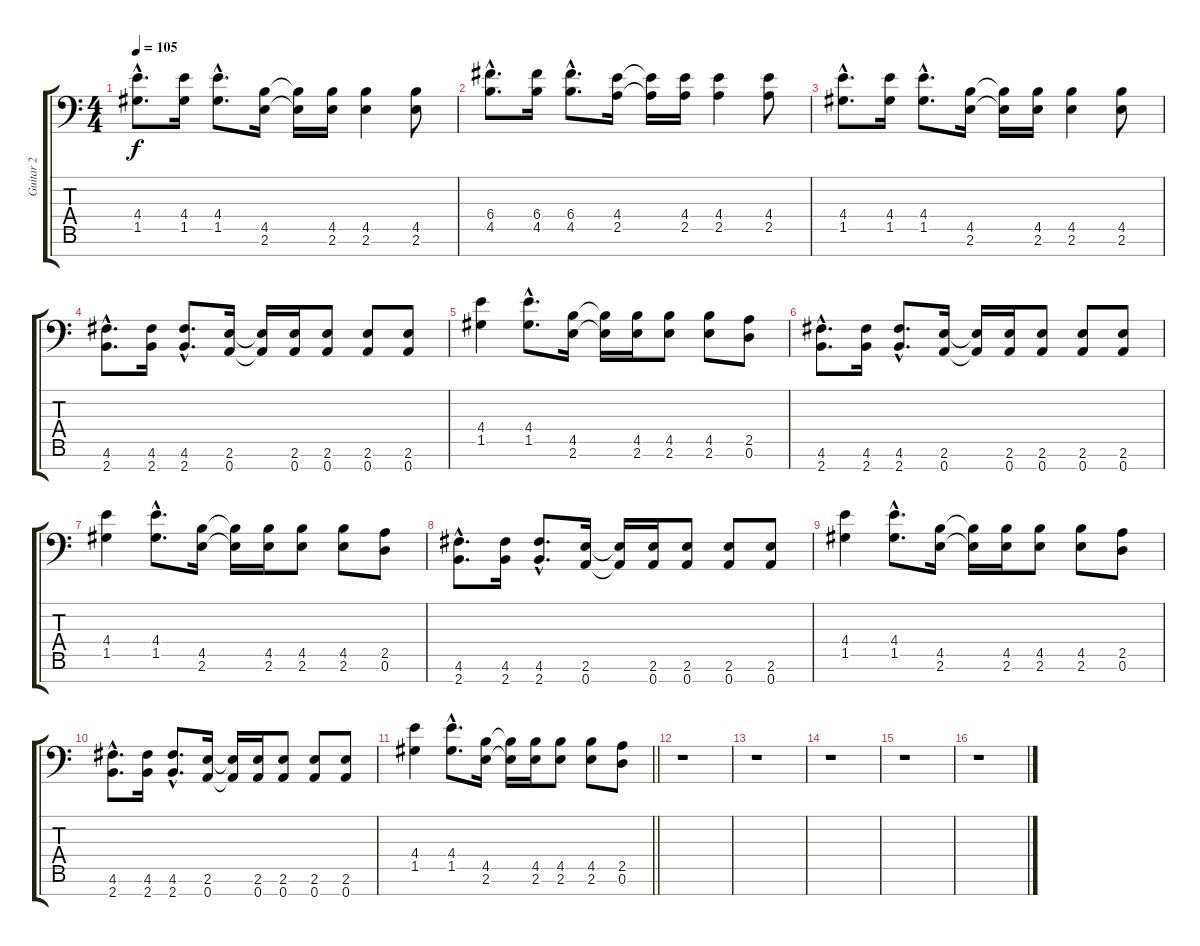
\track ("Guitar 2" "Guitar 2") {instrument overdrivenguitar}
\staff {score tabs}
\tuning (D4 A3 F3 C3 G2 D2 A1) {hide}
\ts (4 4)
\tempo 105
\clef f4
\ks aminor
(4.4{hac} 1.5{hac}).8{d dy f} (4.4 1.5).16 (4.4{hac} 1.5{hac}).8{d} (4.5 2.6).16 (4.5{t} 2.6{t}).16 (4.5 2.6).16 (4.5 2.6).4 (4.5 2.6).8 |
(6.4{hac} 4.5{hac}).8{d} (6.4 4.5).16 (6.4{hac} 4.5{hac}).8{d} (4.4 2.5).16 (4.4{t} 2.5{t}).16 (4.4 2.5).16 (4.4 2.5).4 (4.4 2.5).8 |
(4.4{hac} 1.5{hac}).8{d} (4.4 1.5).16 (4.4{hac} 1.5{hac}).8{d} (4.5 2.6).16 (4.5{t} 2.6{t}).16 (4.5 2.6).16 (4.5 2.6).4 (4.5 2.6).8 |
(4.6{hac} 2.7{hac}).8{d} (4.6 2.7).16 (4.6{hac} 2.7{hac}).8{d} (2.6 0.7).16 (2.6{t} 0.7{t}).16 (2.6 0.7).16 (2.6 0.7).8 (2.6 0.7).8 (2.6 0.7).8 |
(4.4 1.5).4 (4.4{hac} 1.5{hac}).8{d} (4.5 2.6).16 (4.5{t} 2.6{t}).16 (4.5 2.6).16 (4.5 2.6).8 (4.5 2.6).8 (2.5 0.6).8 |
(4.6{hac} 2.7{hac}).8{d} (4.6 2.7).16 (4.6{hac} 2.7{hac}).8{d} (2.6 0.7).16 (2.6{t} 0.7{t}).16 (2.6 0.7).16 (2.6 0.7).8 (2.6 0.7).8 (2.6 0.7).8 |
(4.4 1.5).4 (4.4{hac} 1.5{hac}).8{d} (4.5 2.6).16 (4.5{t} 2.6{t}).16 (4.5 2.6).16 (4.5 2.6).8 (4.5 2.6).8 (2.5 0.6).8 |
(4.6{hac} 2.7{hac}).8{d} (4.6 2.7).16 (4.6{hac} 2.7{hac}).8{d} (2.6 0.7).16 (2.6{t} 0.7{t}).16 (2.6 0.7).16 (2.6 0.7).8 (2.6 0.7).8 (2.6 0.7).8 |
(4.4 1.5).4 (4.4{hac} 1.5{hac}).8{d} (4.5 2.6).16 (4.5{t} 2.6{t}).16 (4.5 2.6).16 (4.5 2.6).8 (4.5 2.6).8 (2.5 0.6).8 |
(4.6{hac} 2.7{hac}).8{d} (4.6 2.7).16 (4.6{hac} 2.7{hac}).8{d} (2.6 0.7).16 (2.6{t} 0.7{t}).16 (2.6 0.7).16 (2.6 0.7).8 (2.6 0.7).8 (2.6 0.7).8 |
\barLineRight lightlight
(4.4 1.5).4 (4.4{hac} 1.5{hac}).8{d} (4.5 2.6).16 (4.5{t} 2.6{t}).16 (4.5 2.6).16 (4.5 2.6).8 (4.5 2.6).8 (2.5 0.6).8 |
r.1 |
r.1 |
r.1 |
r.1 |
r.1
